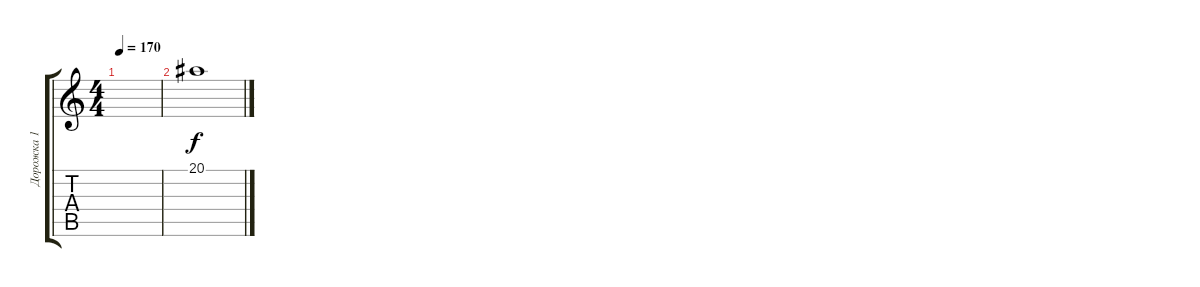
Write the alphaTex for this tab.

\track ("Дорожка 1" "Дорожка 1") {instrument pizzicatostrings}
\staff {score tabs}
\tuning (D4 A3 F3 C3 G2 D2) {hide}
\ts (4 4)
\tempo 170
\clef g2
\ks c
|
20.1.1
